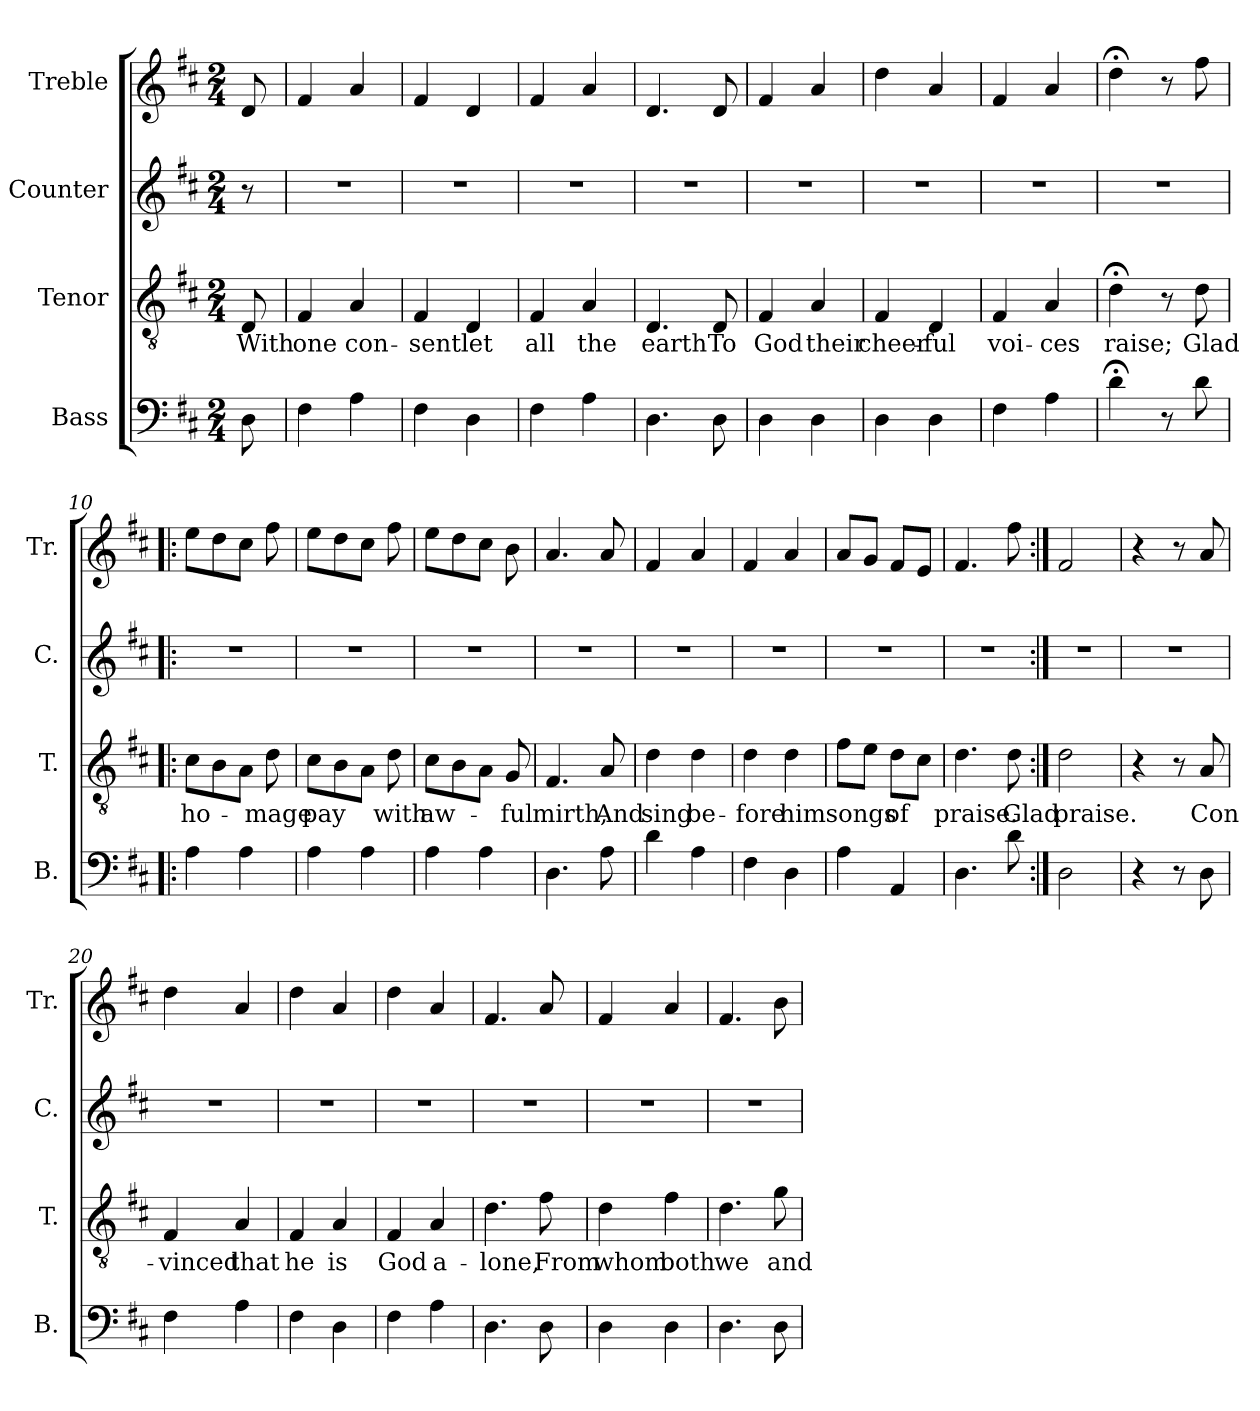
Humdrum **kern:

**kern	**kern	**text	**kern	**kern
*part4	*part3	*part3	*part2	*part1
*staff4	*staff3	*staff3	*staff2	*staff1
*I"Bass	*I"Tenor	*	*I"Counter	*I"Treble
*I'B.	*I'T.	*	*I'C.	*I'Tr.
*clefF4	*clefGv2	*	*clefG2	*clefG2
*k[f#c#]	*k[f#c#]	*	*k[f#c#]	*k[f#c#]
*M2/4	*M2/4	*	*M2/4	*M2/4
*MM120	*MM120	*	*MM120	*MM120
=1	=1	=1	=1	=1
8D\	8D/	With	8r	8d/
=2	=2	=2	=2	=2
4F#\	4F#/	one	2r	4f#/
4A\	4A/	con-	.	4a/
=3	=3	=3	=3	=3
4F#\	4F#/	-sent	2r	4f#/
4D\	4D/	let	.	4d/
=4	=4	=4	=4	=4
4F#\	4F#/	all	2r	4f#/
4A\	4A/	the	.	4a/
=5	=5	=5	=5	=5
4.D\	4.D/	earth	2r	4.d/
8D\	8D/	To	.	8d/
=6	=6	=6	=6	=6
4D\	4F#/	God	2r	4f#/
4D\	4A/	their	.	4a/
=7	=7	=7	=7	=7
4D\	4F#/	cheer-	2r	4dd\
4D\	4D/	-ful	.	4a/
=8	=8	=8	=8	=8
4F#\	4F#/	voi-	2r	4f#/
4A\	4A/	-ces	.	4a/
=9	=9	=9	=9	=9
4d;<\	4d;<\	raise;	2r	4dd;<\
8r	8r	.	.	8r
8d\	8d\	Glad	.	8ff#\
!!LO:LB:g=z
=10!|:	=10!|:	=10!|:	=10!|:	=10!|:
4A\	8c#\L	ho-	2r	8ee\L
.	8B\	.	.	8dd\
4A\	8A\J	.	.	8cc#\J
.	8d\	-mage	.	8ff#\
=11	=11	=11	=11	=11
4A\	8c#\L	pay	2r	8ee\L
.	8B\	.	.	8dd\
4A\	8A\J	.	.	8cc#\J
.	8d\	with	.	8ff#\
=12	=12	=12	=12	=12
4A\	8c#\L	aw-	2r	8ee\L
.	8B\	.	.	8dd\
4A\	8A\J	.	.	8cc#\J
.	8G/	-ful	.	8b\
=13	=13	=13	=13	=13
4.D\	4.F#/	mirth,	2r	4.a/
8A\	8A/	And	.	8a/
=14	=14	=14	=14	=14
4d\	4d\	sing	2r	4f#/
4A\	4d\	be-	.	4a/
=15	=15	=15	=15	=15
4F#\	4d\	-fore	2r	4f#/
4D\	4d\	him	.	4a/
=16	=16	=16	=16	=16
4A\	8f#\L	songs	2r	8a/L
.	8e\J	.	.	8g/J
4AA/	8d\L	of	.	8f#/L
.	8c#\J	.	.	8e/J
=17	=17	=17	=17	=17
4.D\	4.d\	praise.	2r	4.f#/
8d\	8d\	Glad	.	8ff#\
!!LO:LB:g=z
=18:|!	=18:|!	=18:|!	=18:|!	=18:|!
2D\	2d\	praise.	2r	2f#/
=19	=19	=19	=19	=19
4r	4r	.	2r	4r
8r	8r	.	.	8r
8D\	8A/	Con-	.	8a/
=20	=20	=20	=20	=20
4F#\	4F#/	-vinced	2r	4dd\
4A\	4A/	that	.	4a/
=21	=21	=21	=21	=21
4F#\	4F#/	he	2r	4dd\
4D\	4A/	is	.	4a/
=22	=22	=22	=22	=22
4F#\	4F#/	God	2r	4dd\
4A\	4A/	a-	.	4a/
=23	=23	=23	=23	=23
4.D\	4.d\	-lone,	2r	4.f#/
8D\	8f#\	From	.	8a/
=24	=24	=24	=24	=24
4D\	4d\	whom	2r	4f#/
4D\	4f#\	both	.	4a/
=25	=25	=25	=25	=25
4.D\	4.d\	we	2r	4.f#/
8D\	8g\	and	.	8b\
=	=	=	=	=
*-	*-	*-	*-	*-
